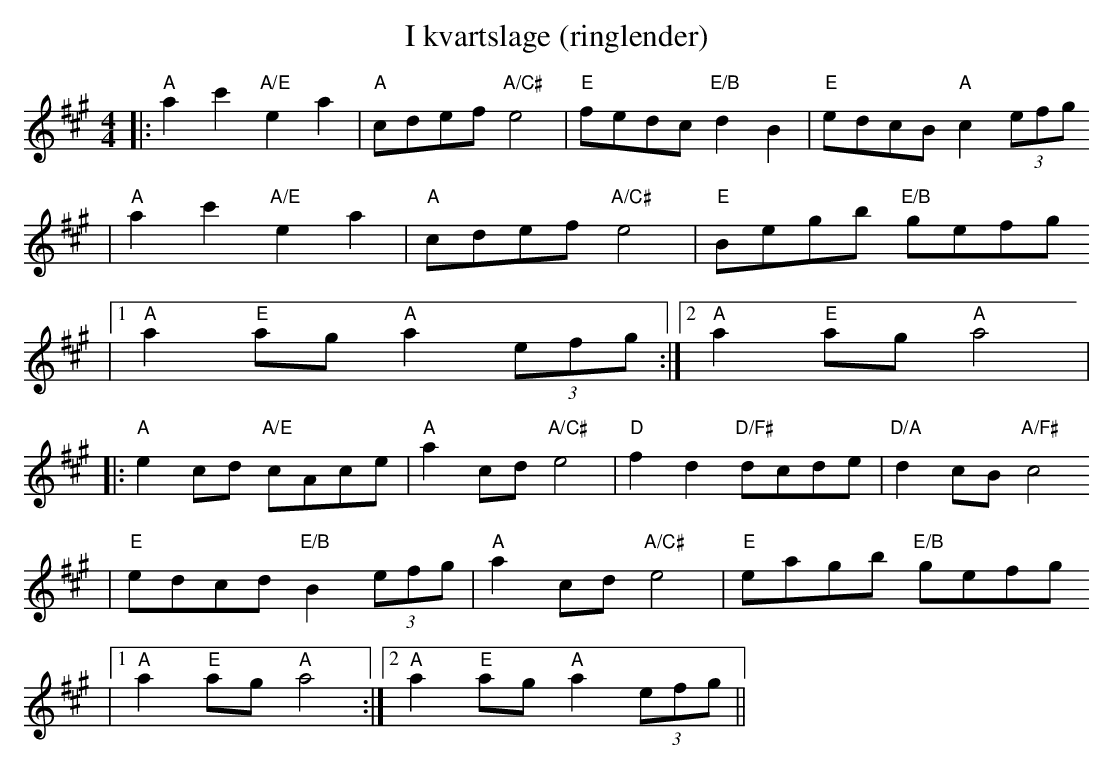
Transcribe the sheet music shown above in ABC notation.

X:1
T:I kvartslage (ringlender)
M:4/4
L:1/8
K:A
||: "A"a2c'2 "A/E"e2a2 | "A"cdef "A/C#"e4 | "E"fedc "E/B"d2B2 | "E"edcB "A"c2 (3efg
|  "A"a2c'2 "A/E"e2a2 | "A"cdef "A/C#"e4 | "E"Begb "E/B"gefg
|1 "A"a2"E"ag "A"a2 (3efg :|2  "A"a2"E"ag "A"a4 |
|: "A"e2 cd "A/E"cAce | "A"a2cd "A/C#"e4 | "D"f2d2 "D/F#"dcde | "D/A"d2cB "A/F#"c4
| "E"edcd "E/B"B2 (3efg | "A"a2cd "A/C#"e4 | "E"eagb "E/B"gefg
|1  "A"a2"E"ag "A"a4 :|2 "A"a2"E"ag "A"a2 (3efg ||
